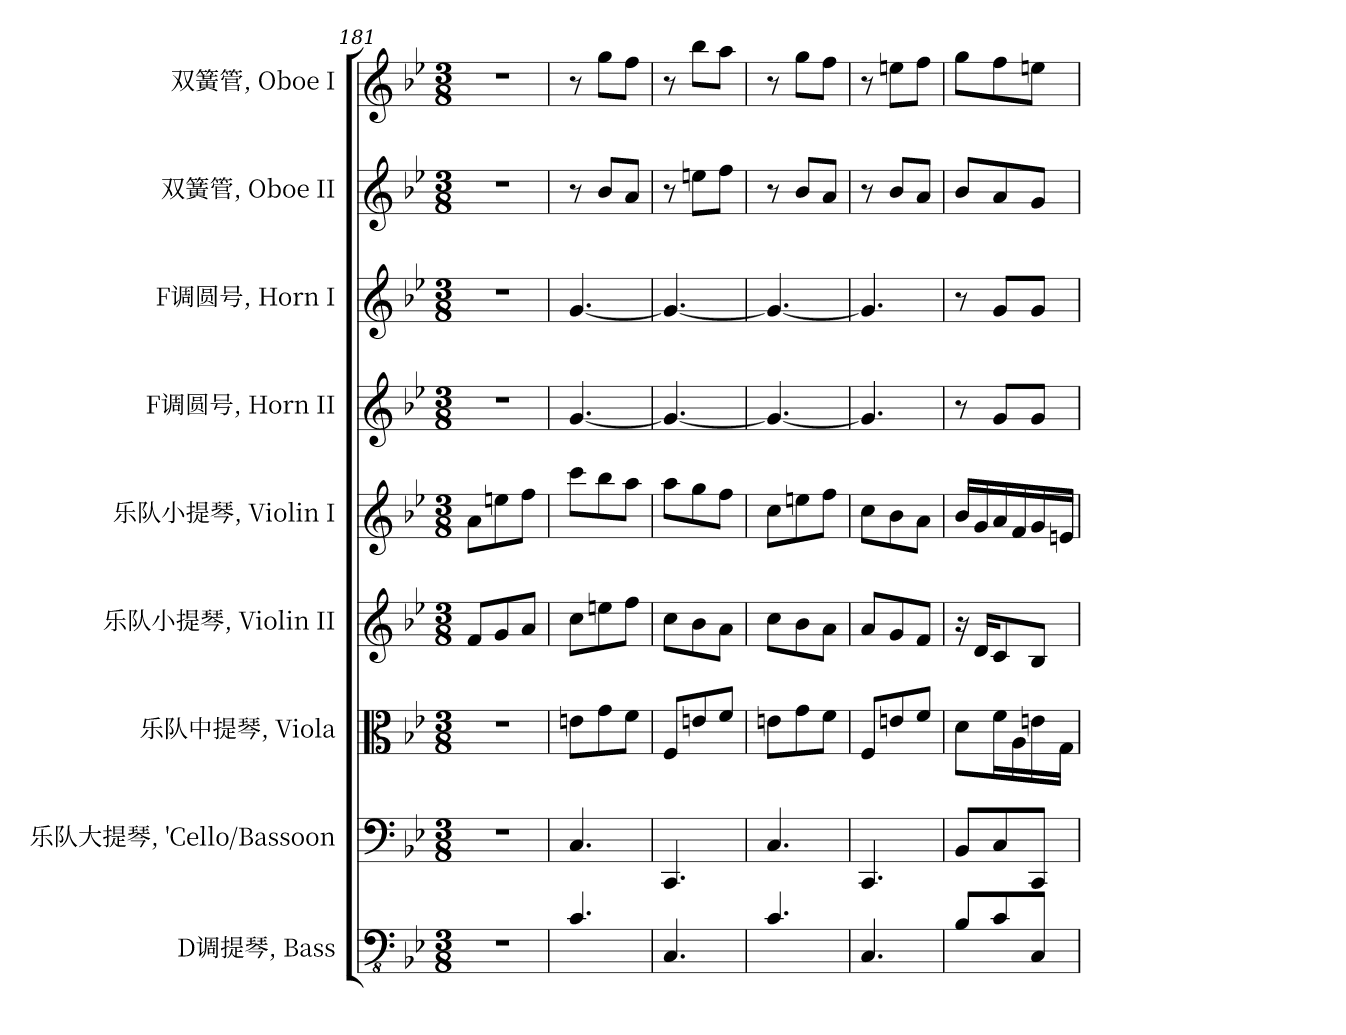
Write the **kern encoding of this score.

**kern	**kern	**kern	**kern	**kern	**kern	**kern	**kern	**kern
*part9	*part8	*part7	*part6	*part5	*part4	*part3	*part2	*part1
*staff9	*staff8	*staff7	*staff6	*staff5	*staff4	*staff3	*staff2	*staff1
*I"D调提琴, Bass	*I"乐队大提琴, 'Cello/Bassoon	*I"乐队中提琴, Viola	*I"乐队小提琴, Violin II	*I"乐队小提琴, Violin I	*I"F调圆号, Horn II	*I"F调圆号, Horn I	*I"双簧管, Oboe II	*I"双簧管, Oboe I
*	*	*	*	*	*I'F Hn.	*I'F Hn.	*I'Ob.	*I'Ob.
*clefFv4	*clefF4	*clefC3	*clefG2	*clefG2	*clefG2	*clefG2	*clefG2	*clefG2
*ITrd7c12	*	*	*	*	*ITrd4c7	*ITrd4c7	*	*
*k[b-e-]	*k[b-e-]	*k[b-e-]	*k[b-e-]	*k[b-e-]	*k[b-e-a-]	*k[b-e-a-]	*k[b-e-]	*k[b-e-]
*M3/8	*M3/8	*M3/8	*M3/8	*M3/8	*M3/8	*M3/8	*M3/8	*M3/8
=181	=181	=181	=181	=181	=181	=181	=181	=181
4.r	4.r	4.r	8f/L	8a\L	4.r	4.r	4.r	4.r
.	.	.	8g/	8een\	.	.	.	.
.	.	.	8a/J	8ff\J	.	.	.	.
=182	=182	=182	=182	=182	=182	=182	=182	=182
4.CC/	4.C/	8en\L	8cc\L	8ccc\L	[4.c/	[4.c/	8r	8r
.	.	8g\	8een\	8bb-\	.	.	8b-/L	8gg\L
.	.	8f\J	8ff\J	8aa\J	.	.	8a/J	8ff\J
=183	=183	=183	=183	=183	=183	=183	=183	=183
4.CCC/	4.CC/	8F/L	8cc\L	8aa\L	4.c/_	4.c/_	8r	8r
.	.	8en/	8b-\	8gg\	.	.	8een\L	8bb-\L
.	.	8f/J	8a\J	8ff\J	.	.	8ff\J	8aa\J
=184	=184	=184	=184	=184	=184	=184	=184	=184
4.CC/	4.C/	8en\L	8cc\L	8cc\L	4.c/_	4.c/_	8r	8r
.	.	8g\	8b-\	8een\	.	.	8b-/L	8gg\L
.	.	8f\J	8a\J	8ff\J	.	.	8a/J	8ff\J
!!LO:PB:g=z
=185	=185	=185	=185	=185	=185	=185	=185	=185
4.CCC/	4.CC/	8F/L	8a/L	8cc\L	4.c/]	4.c/]	8r	8r
.	.	8en/	8g/	8b-\	.	.	8b-/L	8een\L
.	.	8f/J	8f/J	8a\J	.	.	8a/J	8ff\J
=186	=186	=186	=186	=186	=186	=186	=186	=186
8BBB-/L	8BB-/L	8d\L	16r	16b-/LL	8r	8r	8b-/L	8gg\L
.	.	.	16d/KL	16g/	.	.	.	.
8CC/	8C/	16f\L	8c/	16a/	8c/L	8c/L	8a/	8ff\
.	.	16A\	.	16f/	.	.	.	.
8CCC/J	8CC/J	16en\	8B-/J	16g/	8c/J	8c/J	8g/J	8een\J
.	.	16G\JJ	.	16en/JJ	.	.	.	.
=	=	=	=	=	=	=	=	=
*-	*-	*-	*-	*-	*-	*-	*-	*-
